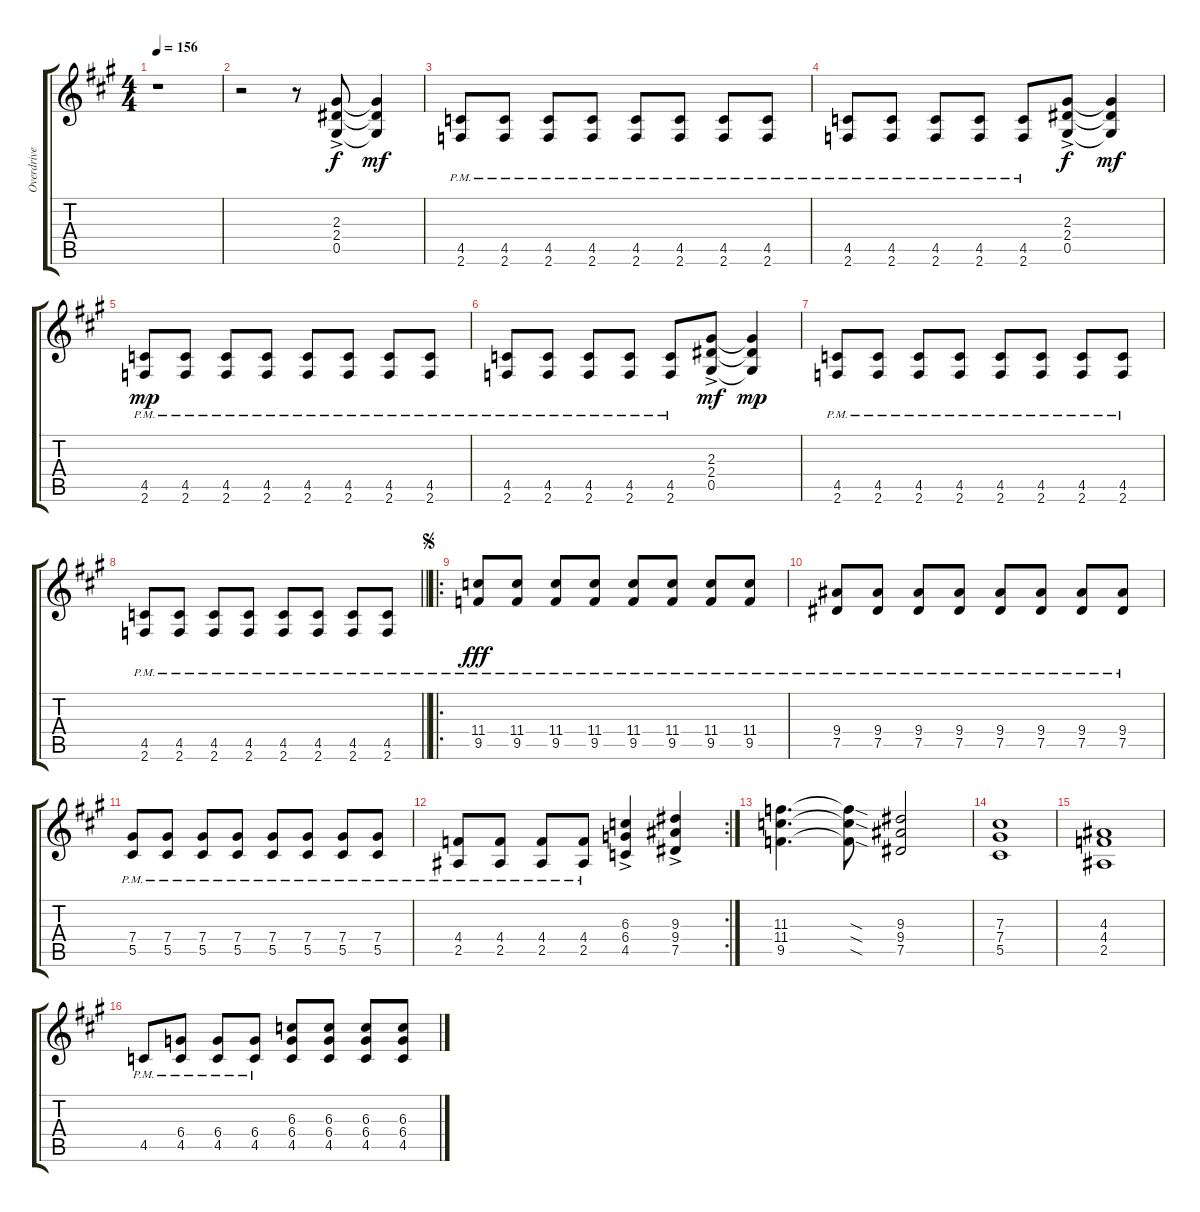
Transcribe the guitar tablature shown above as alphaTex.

\track ("Overdrive Rhythm" "Overdrive ") {instrument distortionguitar}
\staff {score tabs}
\tuning (Eb4 Bb3 Gb3 Db3 Ab2 Eb2) {hide}
\ts (4 4)
\tempo 156
\clef g2
\ks a
r.1{dy f instrument distortionguitar} |
r.2 r.8 (2.3{ac} 2.4{ac} 0.5{ac}).8 (2.3{t} 2.4{t} 0.5{t}).4{dy mf} |
(4.5{pm} 2.6{pm}).8 (4.5{pm} 2.6{pm}).8 (4.5{pm} 2.6{pm}).8 (4.5{pm} 2.6{pm}).8 (4.5{pm} 2.6{pm}).8 (4.5{pm} 2.6{pm}).8 (4.5{pm} 2.6{pm}).8 (4.5{pm} 2.6{pm}).8 |
(4.5{pm} 2.6{pm}).8 (4.5{pm} 2.6{pm}).8 (4.5{pm} 2.6{pm}).8 (4.5{pm} 2.6{pm}).8 (4.5{pm} 2.6{pm}).8 (2.3{ac} 2.4{ac} 0.5{ac}).8{dy f} (2.3{t} 2.4{t} 0.5{t}).4{dy mf} |
(4.5{pm} 2.6{pm}).8{dy mp} (4.5{pm} 2.6{pm}).8 (4.5{pm} 2.6{pm}).8 (4.5{pm} 2.6{pm}).8 (4.5{pm} 2.6{pm}).8 (4.5{pm} 2.6{pm}).8 (4.5{pm} 2.6{pm}).8 (4.5{pm} 2.6{pm}).8 |
(4.5{pm} 2.6{pm}).8 (4.5{pm} 2.6{pm}).8 (4.5{pm} 2.6{pm}).8 (4.5{pm} 2.6{pm}).8 (4.5{pm} 2.6{pm}).8 (2.3{ac} 2.4{ac} 0.5{ac}).8{dy mf} (2.3{t} 2.4{t} 0.5{t}).4{dy mp} |
(4.5{pm} 2.6{pm}).8 (4.5{pm} 2.6{pm}).8 (4.5{pm} 2.6{pm}).8 (4.5{pm} 2.6{pm}).8 (4.5{pm} 2.6{pm}).8 (4.5{pm} 2.6{pm}).8 (4.5{pm} 2.6{pm}).8 (4.5{pm} 2.6{pm}).8 |
\barLineRight lightlight
(4.5{pm} 2.6{pm}).8 (4.5{pm} 2.6{pm}).8 (4.5{pm} 2.6{pm}).8 (4.5{pm} 2.6{pm}).8 (4.5{pm} 2.6{pm}).8 (4.5{pm} 2.6{pm}).8 (4.5{pm} 2.6{pm}).8 (4.5{pm} 2.6{pm}).8 |
\ro
\jump segno
(11.4{pm} 9.5{pm}).8{dy fff} (11.4{pm} 9.5{pm}).8 (11.4{pm} 9.5{pm}).8 (11.4{pm} 9.5{pm}).8 (11.4{pm} 9.5{pm}).8 (11.4{pm} 9.5{pm}).8 (11.4{pm} 9.5{pm}).8 (11.4{pm} 9.5{pm}).8 |
(9.4{pm} 7.5{pm}).8 (9.4{pm} 7.5{pm}).8 (9.4{pm} 7.5{pm}).8 (9.4{pm} 7.5{pm}).8 (9.4{pm} 7.5{pm}).8 (9.4{pm} 7.5{pm}).8 (9.4{pm} 7.5{pm}).8 (9.4{pm} 7.5{pm}).8 |
(7.4{pm} 5.5{pm}).8 (7.4{pm} 5.5{pm}).8 (7.4{pm} 5.5{pm}).8 (7.4{pm} 5.5{pm}).8 (7.4{pm} 5.5{pm}).8 (7.4{pm} 5.5{pm}).8 (7.4{pm} 5.5{pm}).8 (7.4{pm} 5.5{pm}).8 |
\rc 2
(4.4{pm} 2.5{pm}).8 (4.4{pm} 2.5{pm}).8 (4.4{pm} 2.5{pm}).8 (4.4{pm} 2.5{pm}).8 (6.3{ac} 6.4{ac} 4.5{ac}).4 (9.3{ac} 9.4{ac} 7.5{ac}).4 |
(11.3 11.4 9.5).4{d} (11.3{sod t} 11.4{sod t} 9.5{sod t}).8 (9.3 9.4 7.5).2 |
(7.3 7.4 5.5).1 |
(4.3 4.4 2.5).1 |
4.5{pm}.8 (6.4{pm} 4.5{pm}).8 (6.4{pm} 4.5{pm}).8 (6.4{pm} 4.5{pm}).8 (6.3 6.4 4.5).8 (6.3 6.4 4.5).8 (6.3 6.4 4.5).8 (6.3 6.4 4.5).8
